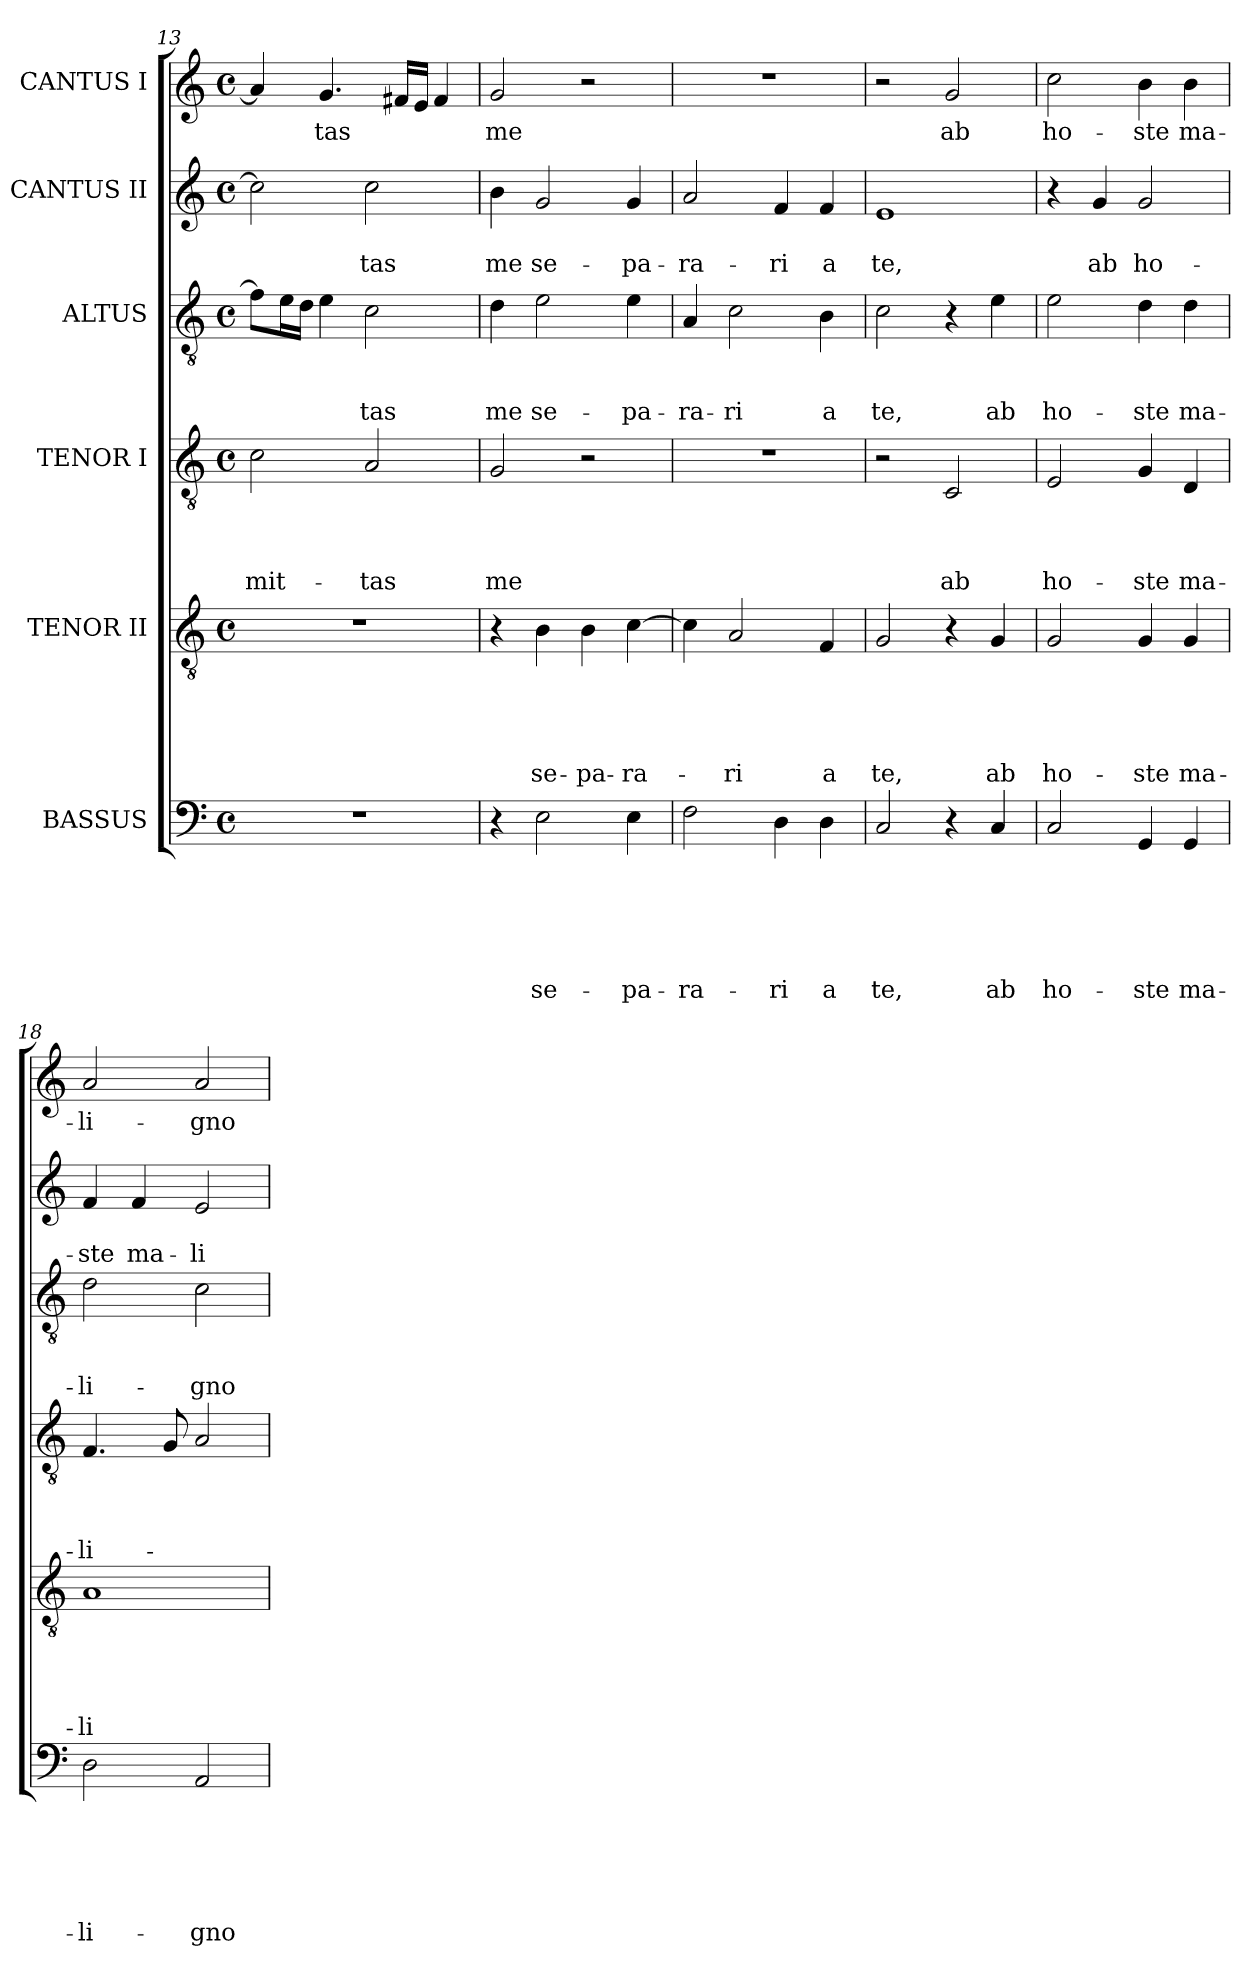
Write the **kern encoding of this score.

**kern	**text	**text	**text	**text	**text	**text	**kern	**text	**text	**text	**text	**text	**kern	**text	**text	**text	**text	**kern	**text	**text	**text	**kern	**text	**text	**kern	**text
*part6	*part6	*part6	*part6	*part6	*part6	*part6	*part5	*part5	*part5	*part5	*part5	*part5	*part4	*part4	*part4	*part4	*part4	*part3	*part3	*part3	*part3	*part2	*part2	*part2	*part1	*part1
*staff6	*staff6	*staff6	*staff6	*staff6	*staff6	*staff6	*staff5	*staff5	*staff5	*staff5	*staff5	*staff5	*staff4	*staff4	*staff4	*staff4	*staff4	*staff3	*staff3	*staff3	*staff3	*staff2	*staff2	*staff2	*staff1	*staff1
*I"BASSUS	*	*	*	*	*	*	*I"TENOR II	*	*	*	*	*	*I"TENOR I	*	*	*	*	*I"ALTUS	*	*	*	*I"CANTUS II	*	*	*I"CANTUS I	*
*clefF4	*	*	*	*	*	*	*clefGv2	*	*	*	*	*	*clefGv2	*	*	*	*	*clefGv2	*	*	*	*clefG2	*	*	*clefG2	*
*k[]	*	*	*	*	*	*	*k[]	*	*	*	*	*	*k[]	*	*	*	*	*k[]	*	*	*	*k[]	*	*	*k[]	*
*C:	*	*	*	*	*	*	*C:	*	*	*	*	*	*C:	*	*	*	*	*C:	*	*	*	*C:	*	*	*C:	*
*M4/4	*	*	*	*	*	*	*M4/4	*	*	*	*	*	*M4/4	*	*	*	*	*M4/4	*	*	*	*M4/4	*	*	*M4/4	*
*met(c)	*	*	*	*	*	*	*met(c)	*	*	*	*	*	*met(c)	*	*	*	*	*met(c)	*	*	*	*met(c)	*	*	*met(c)	*
=13	=13	=13	=13	=13	=13	=13	=13	=13	=13	=13	=13	=13	=13	=13	=13	=13	=13	=13	=13	=13	=13	=13	=13	=13	=13	=13
1r	.	.	.	.	.	.	1r	.	.	.	.	.	2c\	.	.	.	-mit-	8f\L]	.	.	.	2cc\]	.	.	4a/]	.
.	.	.	.	.	.	.	.	.	.	.	.	.	.	.	.	.	.	16e\L	.	.	.	.	.	.	.	.
.	.	.	.	.	.	.	.	.	.	.	.	.	.	.	.	.	.	16d\JJ	.	.	.	.	.	.	.	.
.	.	.	.	.	.	.	.	.	.	.	.	.	.	.	.	.	.	4e\	.	.	.	.	.	.	4.g/	-tas
.	.	.	.	.	.	.	.	.	.	.	.	.	2A/	.	.	.	-tas	2c\	.	.	-tas	2cc\	.	-tas	.	.
.	.	.	.	.	.	.	.	.	.	.	.	.	.	.	.	.	.	.	.	.	.	.	.	.	16f#/LL	.
.	.	.	.	.	.	.	.	.	.	.	.	.	.	.	.	.	.	.	.	.	.	.	.	.	16e/JJ	.
.	.	.	.	.	.	.	.	.	.	.	.	.	.	.	.	.	.	.	.	.	.	.	.	.	4f#/	.
!!LO:PB:g=z
=14	=14	=14	=14	=14	=14	=14	=14	=14	=14	=14	=14	=14	=14	=14	=14	=14	=14	=14	=14	=14	=14	=14	=14	=14	=14	=14
4r	.	.	.	.	.	.	4r	.	.	.	.	.	2G/	.	.	.	me	4d\	.	.	me	4b\	.	me	2g/	me
2E\	.	.	.	.	.	se-	4B\	.	.	.	.	se-	.	.	.	.	.	2e\	.	.	se-	2g/	.	se-	.	.
.	.	.	.	.	.	.	4B\	.	.	.	.	-pa-	2r	.	.	.	.	.	.	.	.	.	.	.	2r	.
4E\	.	.	.	.	.	-pa-	[4c\	.	.	.	.	-ra-	.	.	.	.	.	4e\	.	.	-pa-	4g/	.	-pa-	.	.
=15	=15	=15	=15	=15	=15	=15	=15	=15	=15	=15	=15	=15	=15	=15	=15	=15	=15	=15	=15	=15	=15	=15	=15	=15	=15	=15
2F\	.	.	.	.	.	-ra-	4c\]	.	.	.	.	.	1r	.	.	.	.	4A/	.	.	-ra-	2a/	.	-ra-	1r	.
.	.	.	.	.	.	.	2A/	.	.	.	.	-ri	.	.	.	.	.	2c\	.	.	-ri	.	.	.	.	.
4D\	.	.	.	.	.	-ri	.	.	.	.	.	.	.	.	.	.	.	.	.	.	.	4f/	.	-ri	.	.
4D\	.	.	.	.	.	a	4F/	.	.	.	.	a	.	.	.	.	.	4B\	.	.	a	4f/	.	a	.	.
=16	=16	=16	=16	=16	=16	=16	=16	=16	=16	=16	=16	=16	=16	=16	=16	=16	=16	=16	=16	=16	=16	=16	=16	=16	=16	=16
2C/	.	.	.	.	.	te,	2G/	.	.	.	.	te,	2r	.	.	.	.	2c\	.	.	te,	1e	.	te,	2r	.
4r	.	.	.	.	.	.	4r	.	.	.	.	.	2C/	.	.	.	ab	4r	.	.	.	.	.	.	2g/	ab
4C/	.	.	.	.	.	ab	4G/	.	.	.	.	ab	.	.	.	.	.	4e\	.	.	ab	.	.	.	.	.
=17	=17	=17	=17	=17	=17	=17	=17	=17	=17	=17	=17	=17	=17	=17	=17	=17	=17	=17	=17	=17	=17	=17	=17	=17	=17	=17
2C/	.	.	.	.	.	ho-	2G/	.	.	.	.	ho-	2E/	.	.	.	ho-	2e\	.	.	ho-	4r	.	.	2cc\	ho-
.	.	.	.	.	.	.	.	.	.	.	.	.	.	.	.	.	.	.	.	.	.	4g/	.	ab	.	.
4GG/	.	.	.	.	.	-ste	4G/	.	.	.	.	-ste	4G/	.	.	.	-ste	4d\	.	.	-ste	2g/	.	ho-	4b\	-ste
4GG/	.	.	.	.	.	ma-	4G/	.	.	.	.	ma-	4D/	.	.	.	ma-	4d\	.	.	ma-	.	.	.	4b\	ma-
=18	=18	=18	=18	=18	=18	=18	=18	=18	=18	=18	=18	=18	=18	=18	=18	=18	=18	=18	=18	=18	=18	=18	=18	=18	=18	=18
2D\	.	.	.	.	.	-li-	1A	.	.	.	.	-li-	4.F/	.	.	.	-li-	2d\	.	.	-li-	4f/	.	-ste	2a/	-li-
.	.	.	.	.	.	.	.	.	.	.	.	.	.	.	.	.	.	.	.	.	.	4f/	.	ma-	.	.
.	.	.	.	.	.	.	.	.	.	.	.	.	8G/	.	.	.	.	.	.	.	.	.	.	.	.	.
2AA/	.	.	.	.	.	-gno	.	.	.	.	.	.	2A/	.	.	.	.	2c\	.	.	-gno	2e/	.	-li-	2a/	-gno
=	=	=	=	=	=	=	=	=	=	=	=	=	=	=	=	=	=	=	=	=	=	=	=	=	=	=
*-	*-	*-	*-	*-	*-	*-	*-	*-	*-	*-	*-	*-	*-	*-	*-	*-	*-	*-	*-	*-	*-	*-	*-	*-	*-	*-
